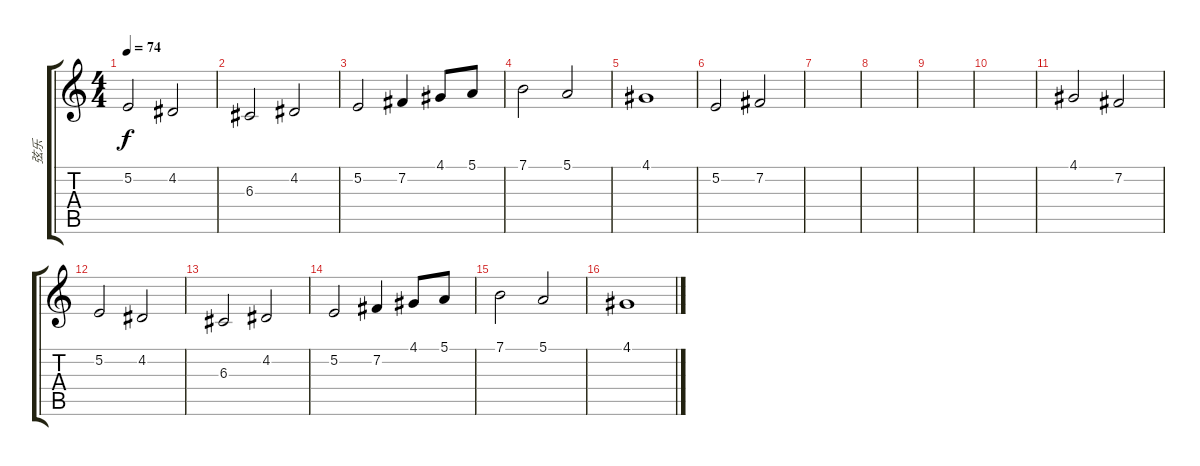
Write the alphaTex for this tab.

\track ("弦乐" "弦乐") {instrument stringensemble1}
\staff {score tabs}
\tuning (E4 B3 G3 D3 A2 E2) {hide}
\ts (4 4)
\tempo 74
\clef g2
\ks c
5.2.2{dy f} 4.2.2 |
6.3.2 4.2.2 |
5.2.2 7.2.4 4.1.8 5.1.8 |
7.1.2 5.1.2 |
4.1.1 |
5.2.2 7.2.2 |
|
|
|
|
4.1.2 7.2.2 |
5.2.2 4.2.2 |
6.3.2 4.2.2 |
5.2.2 7.2.4 4.1.8 5.1.8 |
7.1.2 5.1.2 |
4.1.1
